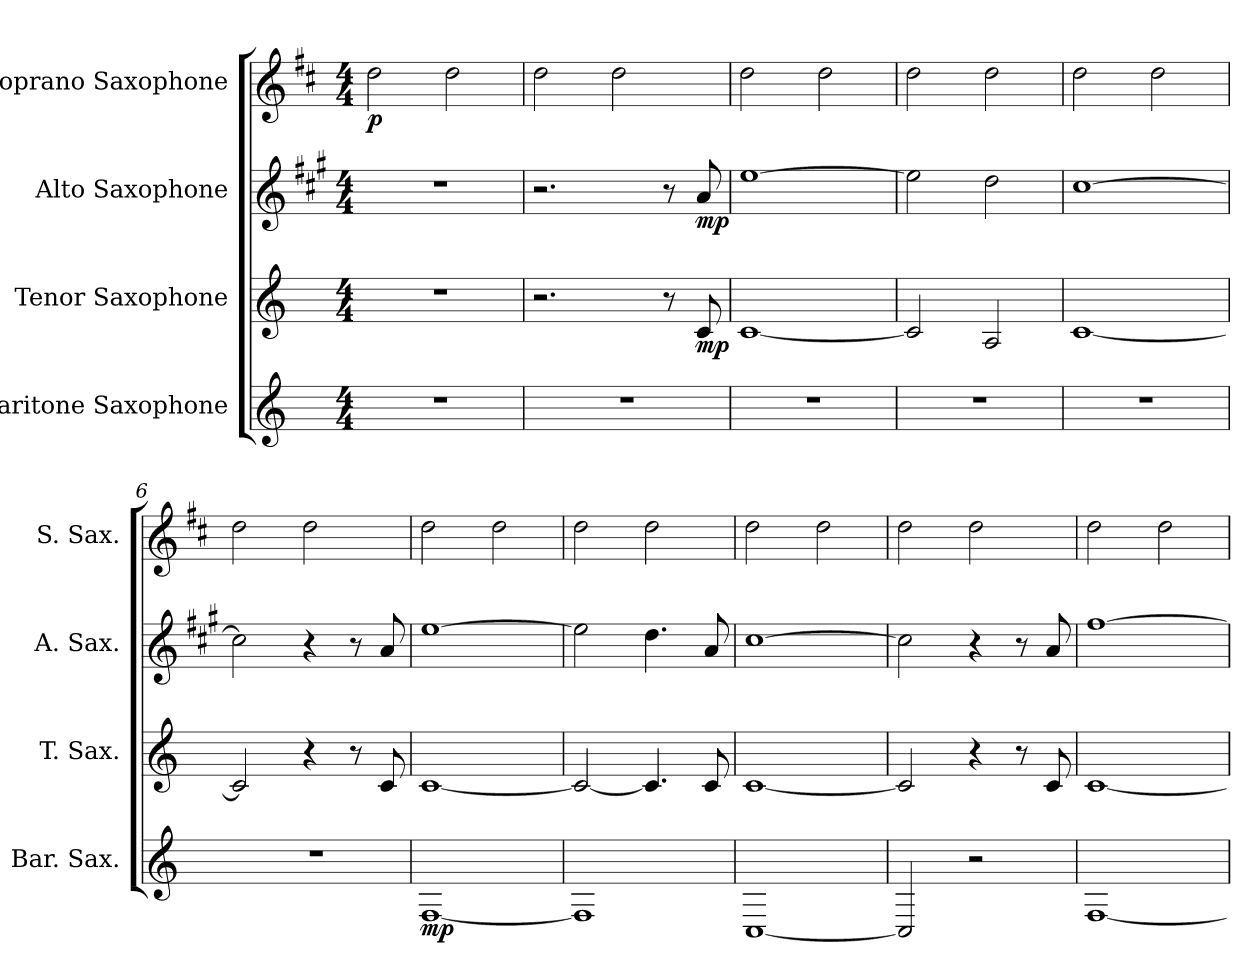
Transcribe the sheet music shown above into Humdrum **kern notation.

**kern	**dynam	**kern	**dynam	**kern	**dynam	**kern	**dynam
*part4	*part4	*part3	*part3	*part2	*part2	*part1	*part1
*staff4	*staff4	*staff3	*staff3	*staff2	*staff2	*staff1	*staff1
*I"Baritone Saxophone	*	*I"Tenor Saxophone	*	*I"Alto Saxophone	*	*I"Soprano Saxophone	*
*I'Bar. Sax.	*	*I'T. Sax.	*	*I'A. Sax.	*	*I'S. Sax.	*
*clefG2	*	*clefG2	*	*clefG2	*	*clefG2	*
*ITrd12c21	*	*ITrd8c14	*	*ITrd5c9	*	*ITrd1c2	*
*k[]	*	*k[]	*	*k[]	*	*k[]	*
*M4/4	*	*M4/4	*	*M4/4	*	*M4/4	*
*MM86	*	*MM86	*	*MM86	*	*MM86	*
=1	=1	=1	=1	=1	=1	=1	=1
!	!	!	!	!	!	!	!LO:DY:b
1r	.	1r	.	1r	.	2cc\	p
.	.	.	.	.	.	2cc\	.
=2	=2	=2	=2	=2	=2	=2	=2
1r	.	2.r	.	2.r	.	2cc\	.
.	.	.	.	.	.	2cc\	.
.	.	8r	.	8r	.	.	.
!	!	!	!LO:DY:b	!	!LO:DY:b	!	!
.	.	8C/	mp	8c/	mp	.	.
=3	=3	=3	=3	=3	=3	=3	=3
1r	.	[1C	.	[1g	.	2cc\	.
.	.	.	.	.	.	2cc\	.
=4	=4	=4	=4	=4	=4	=4	=4
1r	.	2C/]	.	2g\]	.	2cc\	.
.	.	2AA/	.	2f\	.	2cc\	.
=5	=5	=5	=5	=5	=5	=5	=5
1r	.	[1C	.	[1e	.	2cc\	.
.	.	.	.	.	.	2cc\	.
=6	=6	=6	=6	=6	=6	=6	=6
1r	.	2C/]	.	2e\]	.	2cc\	.
.	.	4r	.	4r	.	2cc\	.
.	.	8r	.	8r	.	.	.
.	.	8C/	.	8c/	.	.	.
=7	=7	=7	=7	=7	=7	=7	=7
!	!LO:DY:b	!	!	!	!	!	!
[1FF	mp	[1C	.	[1g	.	2cc\	.
.	.	.	.	.	.	2cc\	.
=8	=8	=8	=8	=8	=8	=8	=8
1FF]	.	2C/_	.	2g\]	.	2cc\	.
.	.	4.C/]	.	4.f\	.	2cc\	.
.	.	8C/	.	8c/	.	.	.
=9	=9	=9	=9	=9	=9	=9	=9
[1CC	.	[1C	.	[1e	.	2cc\	.
.	.	.	.	.	.	2cc\	.
!!LO:LB:g=z
=10	=10	=10	=10	=10	=10	=10	=10
2CC/]	.	2C/]	.	2e\]	.	2cc\	.
2r	.	4r	.	4r	.	2cc\	.
.	.	8r	.	8r	.	.	.
.	.	8C/	.	8c/	.	.	.
=11	=11	=11	=11	=11	=11	=11	=11
[1FF	.	[1C	.	[1a	.	2cc\	.
.	.	.	.	.	.	2cc\	.
=	=	=	=	=	=	=	=
*-	*-	*-	*-	*-	*-	*-	*-
